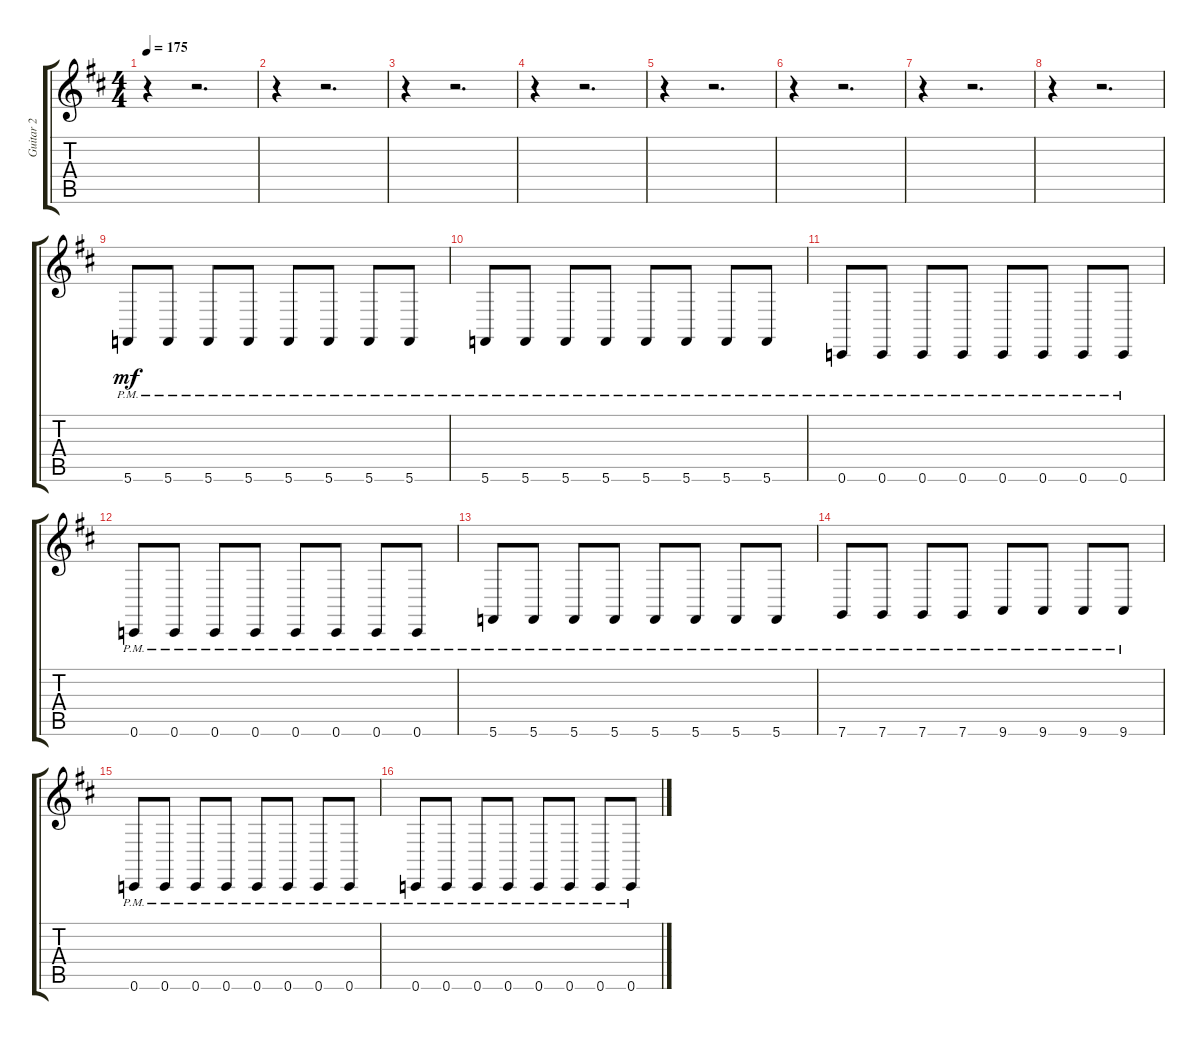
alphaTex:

\track ("Guitar 2" "Guitar 2") {instrument violin}
\staff {score tabs}
\tuning (D4 A3 F3 C3 G2 C2) {hide}
\ts (4 4)
\tempo 175
\clef g2
\ks d
r.4{dy f} r.2{d} |
r.4 r.2{d} |
r.4 r.2{d} |
r.4 r.2{d} |
r.4 r.2{d} |
r.4 r.2{d} |
r.4 r.2{d} |
r.4 r.2{d} |
5.6{pm}.8{dy mf} 5.6{pm}.8 5.6{pm}.8 5.6{pm}.8 5.6{pm}.8 5.6{pm}.8 5.6{pm}.8 5.6{pm}.8 |
5.6{pm}.8 5.6{pm}.8 5.6{pm}.8 5.6{pm}.8 5.6{pm}.8 5.6{pm}.8 5.6{pm}.8 5.6{pm}.8 |
0.6{pm}.8 0.6{pm}.8 0.6{pm}.8 0.6{pm}.8 0.6{pm}.8 0.6{pm}.8 0.6{pm}.8 0.6{pm}.8 |
0.6{pm}.8 0.6{pm}.8 0.6{pm}.8 0.6{pm}.8 0.6{pm}.8 0.6{pm}.8 0.6{pm}.8 0.6{pm}.8 |
5.6{pm}.8 5.6{pm}.8 5.6{pm}.8 5.6{pm}.8 5.6{pm}.8 5.6{pm}.8 5.6{pm}.8 5.6{pm}.8 |
7.6{pm}.8 7.6{pm}.8 7.6{pm}.8 7.6{pm}.8 9.6{pm}.8 9.6{pm}.8 9.6{pm}.8 9.6{pm}.8 |
0.6{pm}.8 0.6{pm}.8 0.6{pm}.8 0.6{pm}.8 0.6{pm}.8 0.6{pm}.8 0.6{pm}.8 0.6{pm}.8 |
0.6{pm}.8 0.6{pm}.8 0.6{pm}.8 0.6{pm}.8 0.6{pm}.8 0.6{pm}.8 0.6{pm}.8 0.6{pm}.8
